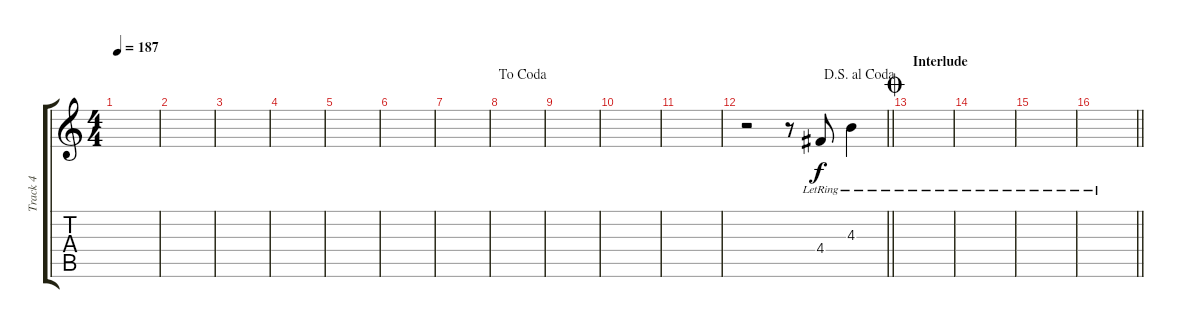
\track ("Track 4" "Track 4") {instrument electricguitarclean}
\staff {score tabs}
\tuning (E4 B3 G3 D3 A2 E2) {hide}
\ts (4 4)
\tempo 187
\clef g2
\ks c
|
|
|
|
|
|
|
\jump dacoda
|
|
|
|
\jump dalsegnoalcoda
\barLineRight lightlight
r.2 r.8 4.4{lr}.8 4.3{lr}.4 |
\section ("" "Interlude")
\jump coda
|
|
|
\barLineRight lightlight
